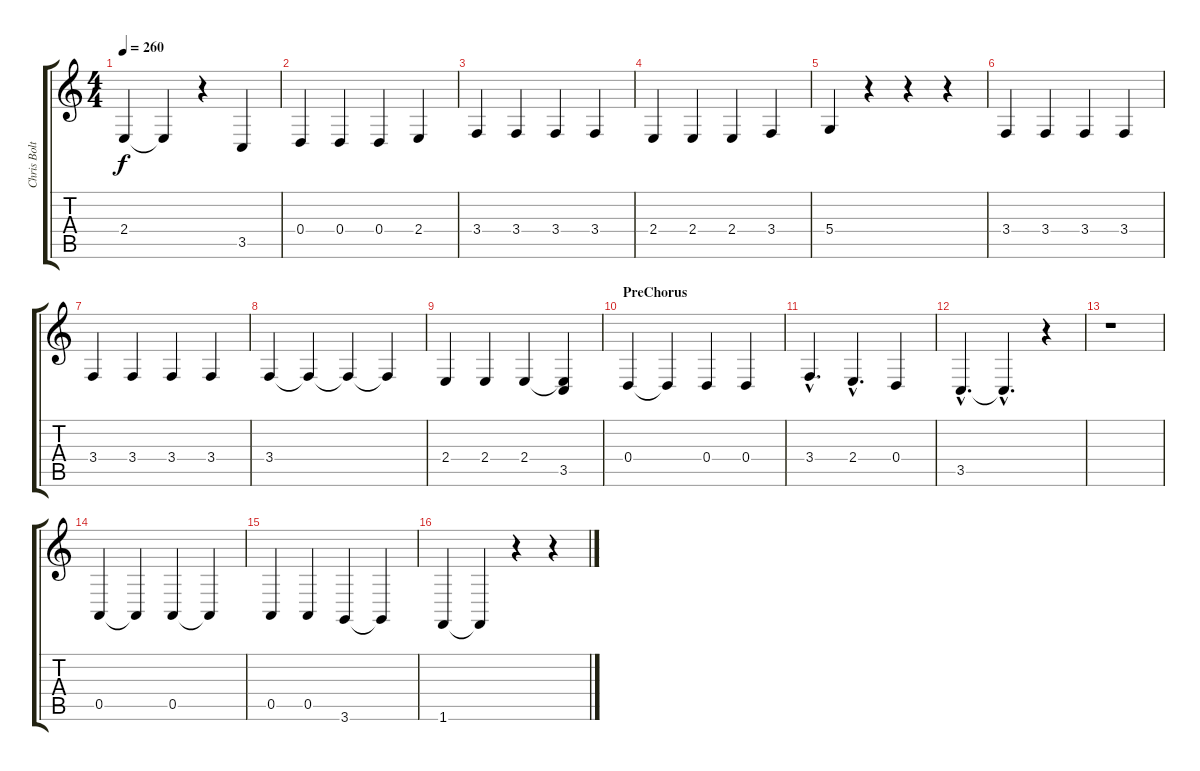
\track ("Chris Boltendahl" "Chris Bolt") {instrument oboe}
\staff {score tabs}
\tuning (E4 B3 G3 D3 A2 E2) {hide}
\ts (4 4)
\tempo 260
\clef g2
\ks c
2.4.4{dy f} 2.4{t}.4 r.4 3.5.4 |
0.4.4 0.4.4 0.4.4 2.4.4 |
3.4.4 3.4.4 3.4.4 3.4.4 |
2.4.4 2.4.4 2.4.4 3.4.4 |
5.4.4 r.4 r.4 r.4 |
3.4.4 3.4.4 3.4.4 3.4.4 |
3.4.4 3.4.4 3.4.4 3.4.4 |
3.4.4 3.4{t}.4 3.4{t}.4 3.4{t}.4 |
2.4.4 2.4.4 2.4.4 (2.4{t} 3.5).4 |
\section ("" "PreChorus")
0.4.4 0.4{t}.4 0.4.4 0.4.4 |
3.4{hac}.4{d} 2.4{hac}.4{d} 0.4.4 |
3.5{hac}.4{d} 3.5{hac t}.4{d} r.4 |
r.1 |
0.5.4 0.5{t}.4 0.5.4 0.5{t}.4 |
0.5.4 0.5.4 3.6.4 3.6{t}.4 |
1.6.4 1.6{t}.4 r.4 r.4
